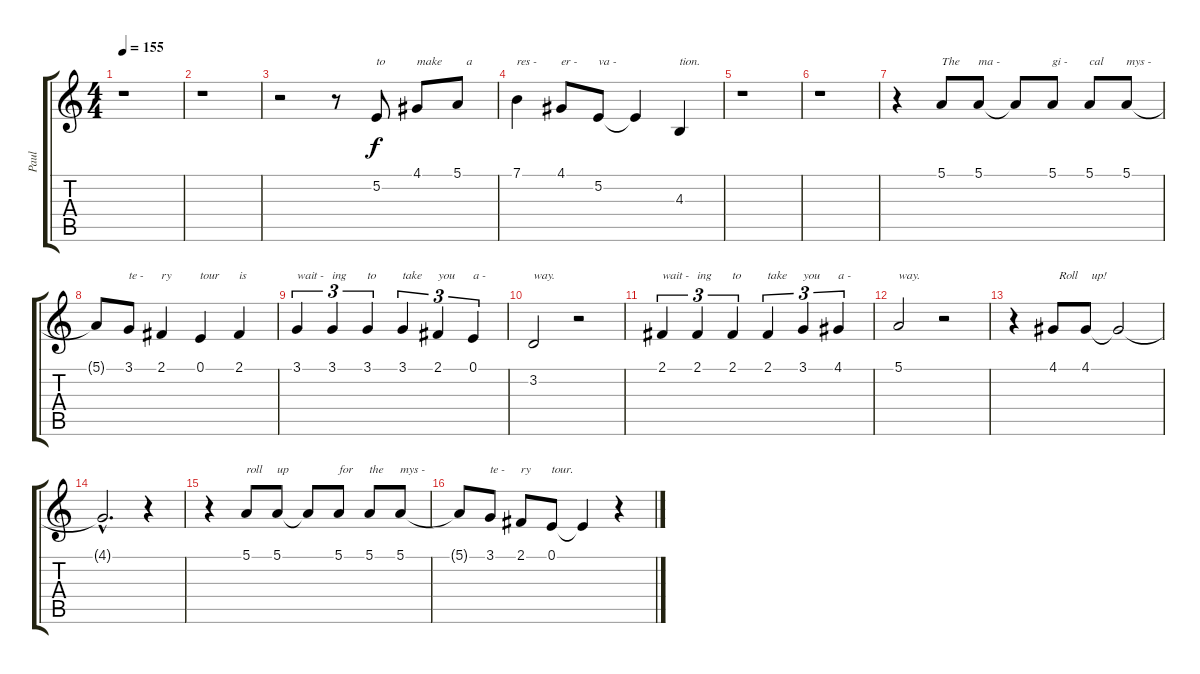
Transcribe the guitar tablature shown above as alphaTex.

\track ("Paul" "Paul") {instrument altosax}
\staff {score tabs}
\tuning (E4 B3 G3 D3 A2 E2) {hide}
\ts (4 4)
\tempo 155
\clef g2
\ks c
r.1{dy f} |
r.1 |
r.2 r.8 5.2.8{txt "to"} 4.1.8{txt "make"} 5.1.8{txt "   a"} |
7.1.4{txt "res -"} 4.1.8{txt "er -"} 5.2.8{txt "va -"} 5.2{t}.4 4.3.4{txt "tion."} |
r.1 |
r.1 |
r.4 5.1.8{txt "The"} 5.1.8{txt "ma -"} 5.1{t}.8 5.1.8{txt "gi -"} 5.1.8{txt "cal"} 5.1.8{txt "mys -"} |
5.1{t}.8 3.1.8{txt "te -"} 2.1.4{txt "ry"} 0.1.4{txt "tour"} 2.1.4{txt "is"} |
3.1.4{tu (3 2) txt "wait -"} 3.1.4{tu (3 2) txt "ing"} 3.1.4{tu (3 2) txt "to"} 3.1.4{tu (3 2) txt "take"} 2.1.4{tu (3 2) txt "you"} 0.1.4{tu (3 2) txt "a -"} |
3.2.2{txt "way."} r.2 |
2.1.4{tu (3 2) txt "wait -"} 2.1.4{tu (3 2) txt "ing"} 2.1.4{tu (3 2) txt "to"} 2.1.4{tu (3 2) txt "take"} 3.1.4{tu (3 2) txt "you"} 4.1.4{tu (3 2) txt "a -"} |
5.1.2{txt "way."} r.2 |
r.4 4.1.8{txt "  Roll"} 4.1.8{txt "  up!"} 4.1{t}.2 |
4.1{hac t}.2{d} r.4 |
r.4 5.1.8{txt "roll"} 5.1.8{txt "up"} 5.1{t}.8 5.1.8{txt "for"} 5.1.8{txt "the"} 5.1.8{txt "mys -"} |
5.1{t}.8 3.1.8{txt "te -"} 2.1.8{txt "ry"} 0.1.8{txt "tour."} 0.1{t}.4 r.4
